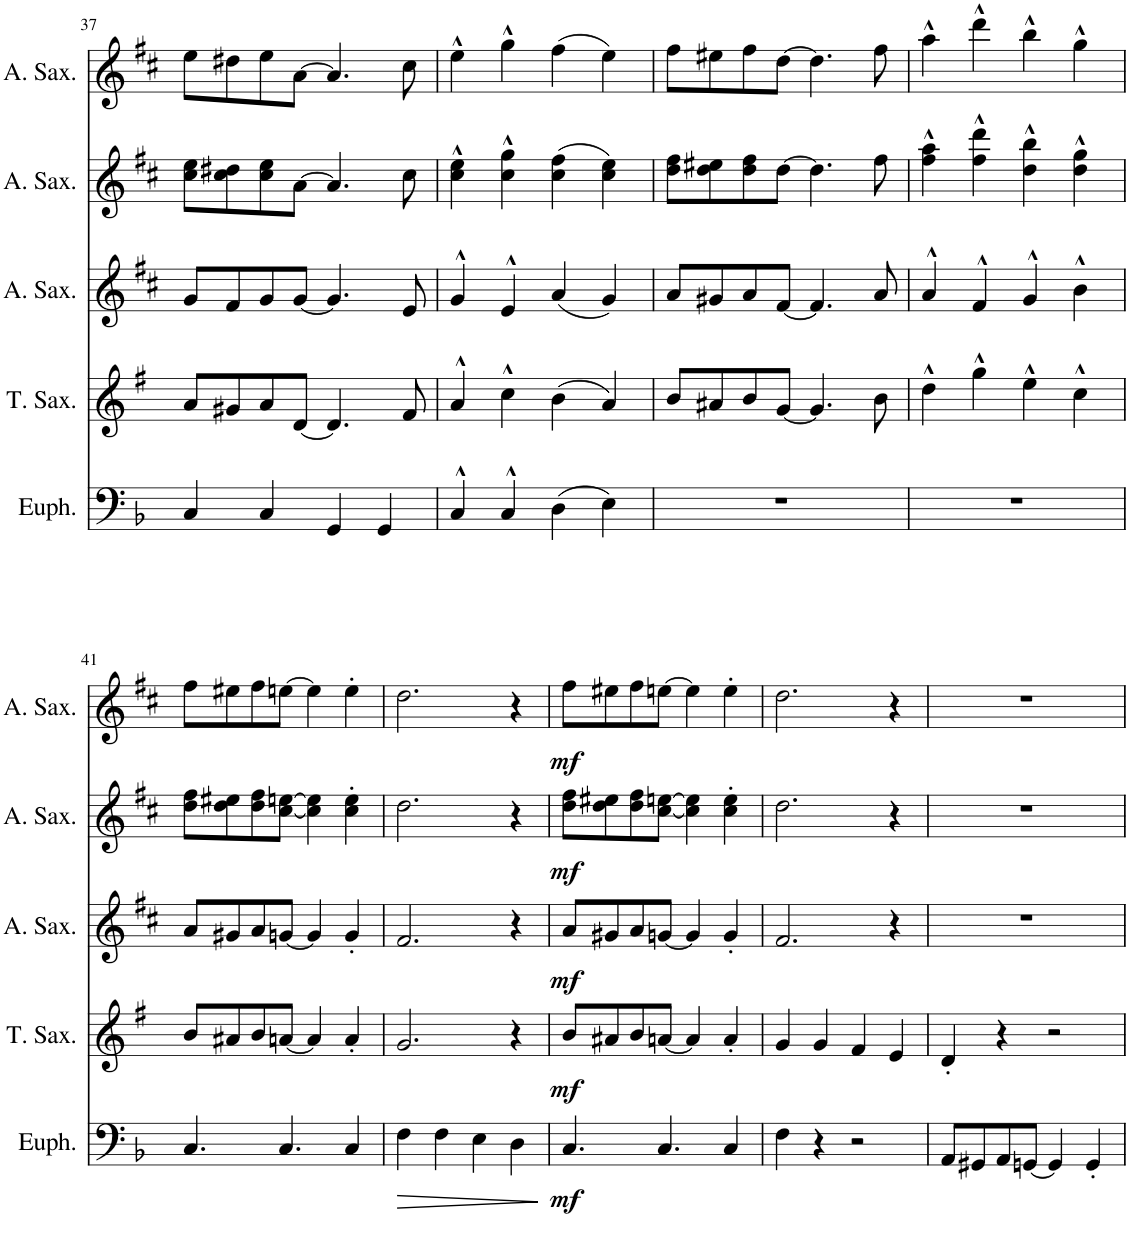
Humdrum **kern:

**kern	**dynam	**kern	**dynam	**kern	**dynam	**kern	**dynam	**kern	**dynam
*part5	*part5	*part4	*part4	*part3	*part3	*part2	*part2	*part1	*part1
*staff5	*staff5	*staff4	*staff4	*staff3	*staff3	*staff2	*staff2	*staff1	*staff1
*I"Euphonium	*	*I"Tenor Saxophone	*	*I"Alto Saxophone 4	*	*I"Alto Saxophone 2,3	*	*I"Alto Saxophone 1	*
*I'Euph.	*	*I'T. Sax.	*	*I'A. Sax.	*	*I'A. Sax.	*	*I'A. Sax.	*
!!LO:PB:g=z
*clefF4	*	*clefG2	*	*clefG2	*	*clefG2	*	*clefG2	*
*	*	*Trd8c14	*	*Trd5c9	*	*Trd5c9	*	*Trd5c9	*
*k[b-]	*	*k[f#]	*	*k[f#c#]	*	*k[f#c#]	*	*k[f#c#]	*
*M4/4	*	*M4/4	*	*M4/4	*	*M4/4	*	*M4/4	*
=37	=37	=37	=37	=37	=37	=37	=37	=37	=37
4C/	.	8a/L	.	8g/L	.	8cc#\ 8ee\L	.	8ee\L	.
.	.	8g#X/	.	8f#/	.	8cc#\ 8dd#X\	.	8dd#X\	.
4C/	.	8a/	.	8g/	.	8cc#\ 8ee\	.	8ee\	.
.	.	[8d/J	.	[8g/J	.	[8a\J	.	[8a\J	.
4GG/	.	4.d/]	.	4.g/]	.	4.a/]	.	4.a/]	.
4GG/	.	.	.	.	.	.	.	.	.
.	.	8f#/	.	8e/	.	8cc#\	.	8cc#\	.
=38	=38	=38	=38	=38	=38	=38	=38	=38	=38
4C^^/	.	4a^^/	.	4g^^/	.	4cc#\^^ 4ee\^^	.	4ee^^\	.
4C^^/	.	4cc^^\	.	4e^^/	.	4cc#\^^ 4gg\^^	.	4gg^^\	.
(4D\	.	(4b\	.	(4a/	.	(4cc#\ 4ff#\	.	(4ff#\	.
4E\)	.	4a/)	.	4g/)	.	4cc#\ 4ee\)	.	4ee\)	.
=39	=39	=39	=39	=39	=39	=39	=39	=39	=39
1r	.	8b/L	.	8a/L	.	8dd\ 8ff#\L	.	8ff#\L	.
.	.	8a#X/	.	8g#X/	.	8dd\ 8ee#X\	.	8ee#X\	.
.	.	8b/	.	8a/	.	8dd\ 8ff#\	.	8ff#\	.
.	.	[8g/J	.	[8f#/J	.	[8dd\J	.	[8dd\J	.
.	.	4.g/]	.	4.f#/]	.	4.dd\]	.	4.dd\]	.
.	.	8b\	.	8a/	.	8ff#\	.	8ff#\	.
=40	=40	=40	=40	=40	=40	=40	=40	=40	=40
1r	.	4dd^^\	.	4a^^/	.	4ff#\^^ 4aa\^^	.	4aa^^\	.
.	.	4gg^^\	.	4f#^^/	.	4ff#\^^ 4ddd\^^	.	4ddd^^\	.
.	.	4ee^^\	.	4g^^/	.	4dd\^^ 4bb\^^	.	4bb^^\	.
.	.	4cc^^\	.	4b^^\	.	4dd\^^ 4gg\^^	.	4gg^^\	.
!!LO:LB:g=z
=41	=41	=41	=41	=41	=41	=41	=41	=41	=41
4.C/	.	8b/L	.	8a/L	.	8dd\ 8ff#\L	.	8ff#\L	.
.	.	8a#X/	.	8g#X/	.	8dd\ 8ee#X\	.	8ee#X\	.
.	.	8b/	.	8a/	.	8dd\ 8ff#\	.	8ff#\	.
4.C/	.	[8an/J	.	[8gn/J	.	[8cc#\ [8een\J	.	[8een\J	.
.	.	4a/]	.	4g/]	.	4cc#\] 4ee\]	.	4ee\]	.
4C/	.	4a'/	.	4g'/	.	4cc#\' 4ee\'	.	4ee'\	.
=42	=42	=42	=42	=42	=42	=42	=42	=42	=42
!	!LO:HP:b	!	!	!	!	!	!	!	!
4F\	>	2.g/	.	2.f#/	.	2.dd\	.	2.dd\	.
4F\	.	.	.	.	.	.	.	.	.
4E\	.	.	.	.	.	.	.	.	.
4D\	.	4r	.	4r	.	4r	.	4r	.
.	]	.	.	.	.	.	.	.	.
=43	=43	=43	=43	=43	=43	=43	=43	=43	=43
!	!LO:DY:b	!	!LO:DY:b	!	!LO:DY:b	!	!LO:DY:b	!	!LO:DY:b
4.C/	mf	8b/L	mf	8a/L	mf	8dd\ 8ff#\L	mf	8ff#\L	mf
.	.	8a#X/	.	8g#X/	.	8dd\ 8ee#X\	.	8ee#X\	.
.	.	8b/	.	8a/	.	8dd\ 8ff#\	.	8ff#\	.
4.C/	.	[8an/J	.	[8gn/J	.	[8cc#\ [8een\J	.	[8een\J	.
.	.	4a/]	.	4g/]	.	4cc#\] 4ee\]	.	4ee\]	.
4C/	.	4a'/	.	4g'/	.	4cc#\' 4ee\'	.	4ee'\	.
=44	=44	=44	=44	=44	=44	=44	=44	=44	=44
4F\	.	4g/	.	2.f#/	.	2.dd\	.	2.dd\	.
4r	.	4g/	.	.	.	.	.	.	.
2r	.	4f#/	.	.	.	.	.	.	.
.	.	4e/	.	4r	.	4r	.	4r	.
=45	=45	=45	=45	=45	=45	=45	=45	=45	=45
8AA/L	.	4d'/	.	1r	.	1r	.	1r	.
8GG#X/	.	.	.	.	.	.	.	.	.
8AA/	.	4r	.	.	.	.	.	.	.
[8GGn/J	.	.	.	.	.	.	.	.	.
4GG/]	.	2r	.	.	.	.	.	.	.
4GG'/	.	.	.	.	.	.	.	.	.
=	=	=	=	=	=	=	=	=	=
*-	*-	*-	*-	*-	*-	*-	*-	*-	*-
